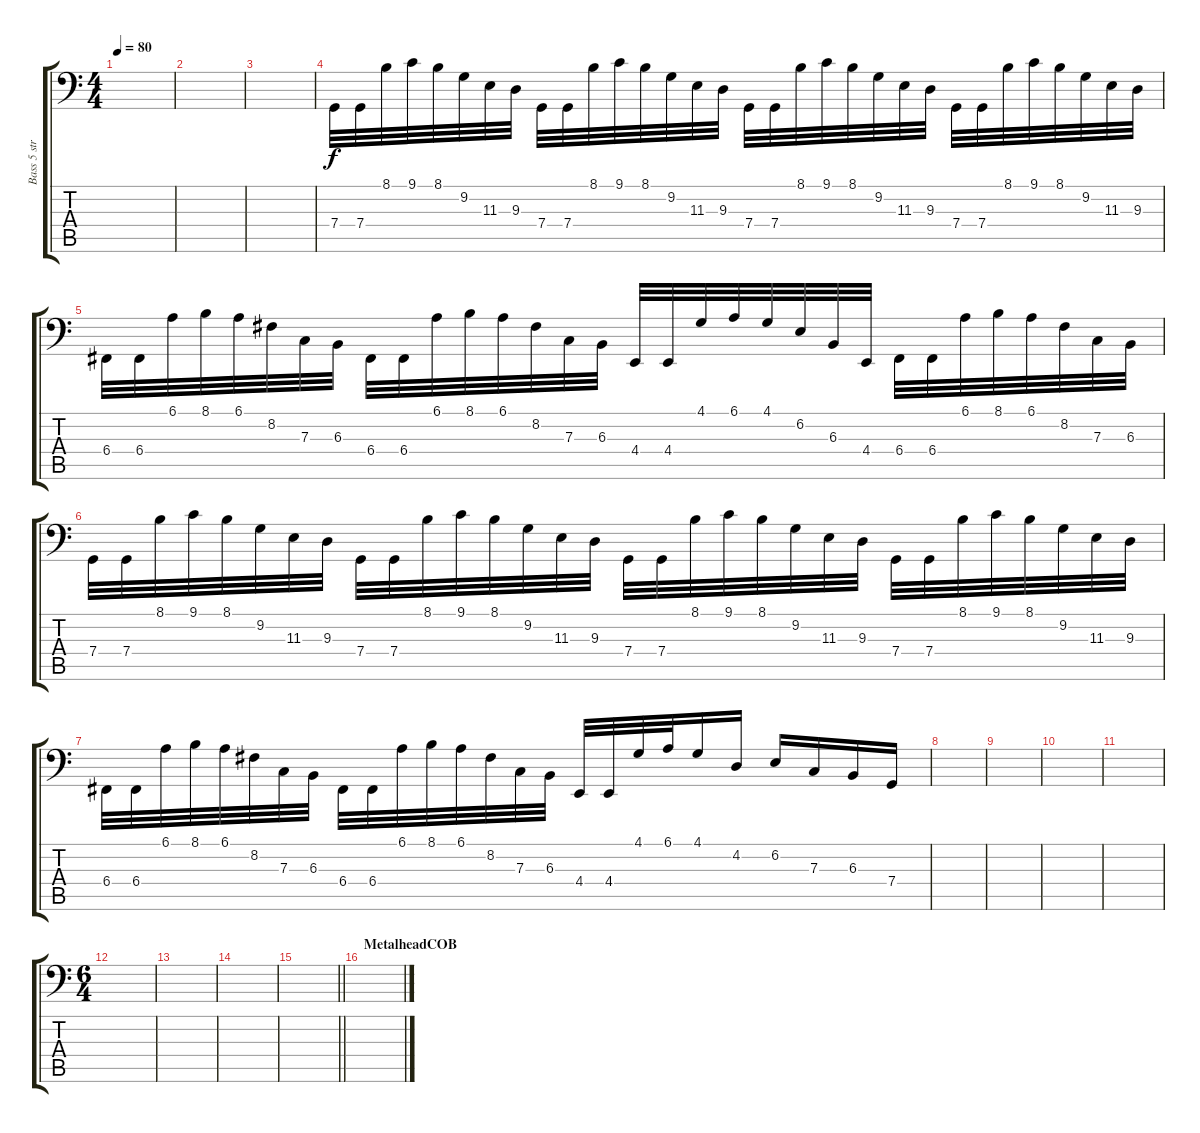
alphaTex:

\track ("Bass 5 strings" "Bass 5 str") {instrument fretlessbass}
\staff {score tabs}
\tuning (Eb2 Bb1 F1 C1 G0 D0) {hide}
\ts (4 4)
\tempo 80
\clef f4
\ks c
|
|
|
7.4.32{dy f} 7.4.32 8.1.32 9.1.32 8.1.32 9.2.32 11.3.32 9.3.32 7.4.32 7.4.32 8.1.32 9.1.32 8.1.32 9.2.32 11.3.32 9.3.32 7.4.32 7.4.32 8.1.32 9.1.32 8.1.32 9.2.32 11.3.32 9.3.32 7.4.32 7.4.32 8.1.32 9.1.32 8.1.32 9.2.32 11.3.32 9.3.32 |
6.4.32 6.4.32 6.1.32 8.1.32 6.1.32 8.2.32 7.3.32 6.3.32 6.4.32 6.4.32 6.1.32 8.1.32 6.1.32 8.2.32 7.3.32 6.3.32 4.4.32 4.4.32 4.1.32 6.1.32 4.1.32 6.2.32 6.3.32 4.4.32 6.4.32 6.4.32 6.1.32 8.1.32 6.1.32 8.2.32 7.3.32 6.3.32 |
7.4.32 7.4.32 8.1.32 9.1.32 8.1.32 9.2.32 11.3.32 9.3.32 7.4.32 7.4.32 8.1.32 9.1.32 8.1.32 9.2.32 11.3.32 9.3.32 7.4.32 7.4.32 8.1.32 9.1.32 8.1.32 9.2.32 11.3.32 9.3.32 7.4.32 7.4.32 8.1.32 9.1.32 8.1.32 9.2.32 11.3.32 9.3.32 |
6.4.32 6.4.32 6.1.32 8.1.32 6.1.32 8.2.32 7.3.32 6.3.32 6.4.32 6.4.32 6.1.32 8.1.32 6.1.32 8.2.32 7.3.32 6.3.32 4.4.32 4.4.32 4.1.32 6.1.32 4.1.16 4.2.16 6.2.16 7.3.16 6.3.16 7.4.16 |
|
|
|
|
\ts (6 4)
|
|
|
\barLineRight lightlight
|
\section ("" "MetalheadCOB")
